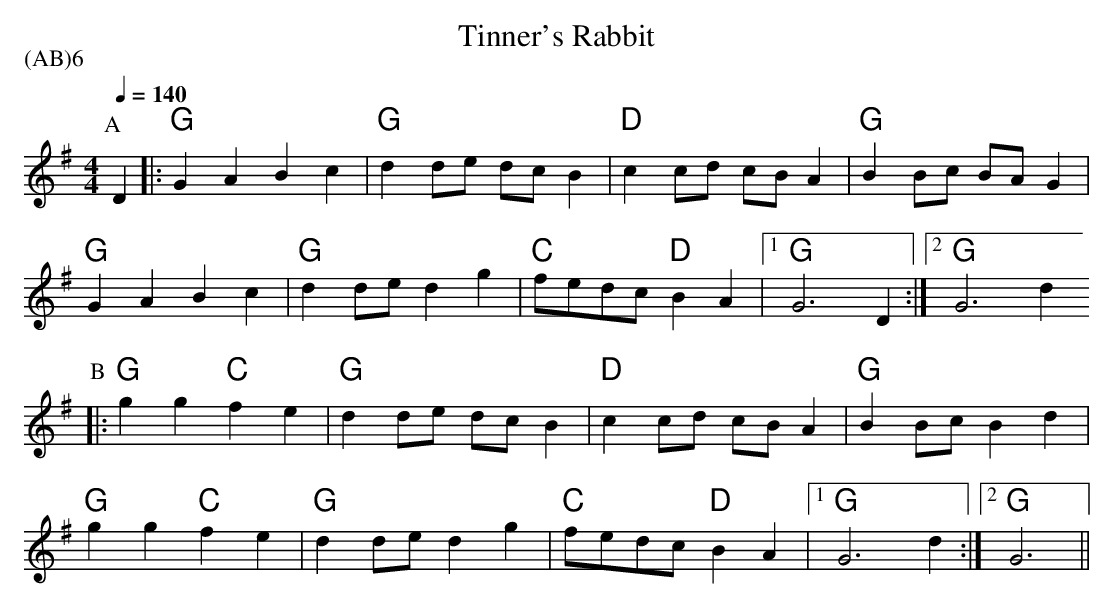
X:1
T:Tinner's Rabbit
P:(AB)6
M:4/4
L:1/4
Q:140
K:G
P:A
 D \
|: "G"GABc | "G" d d/e/ d/c/ B | "D" c c/d/ c/B/ A | "G" B B/c/ B/A/ G |
"G" GABc  | "G" d d/e/ d g | "C" f/e/d/c/ "D" BA  |1 "G"G3 D :|2 "G" G3 d
P:B
|: "G" gg "C"fe  | "G" d d/e/ d/c/ B | "D"c c/d/ c/B/ A | "G" B B/c/ B d  |
"G" gg "C"fe | "G" d d/e/ d g  | "C"f/e/d/c/ "D" BA |1 "G"G3 d  :|2 "G" G3  ||
